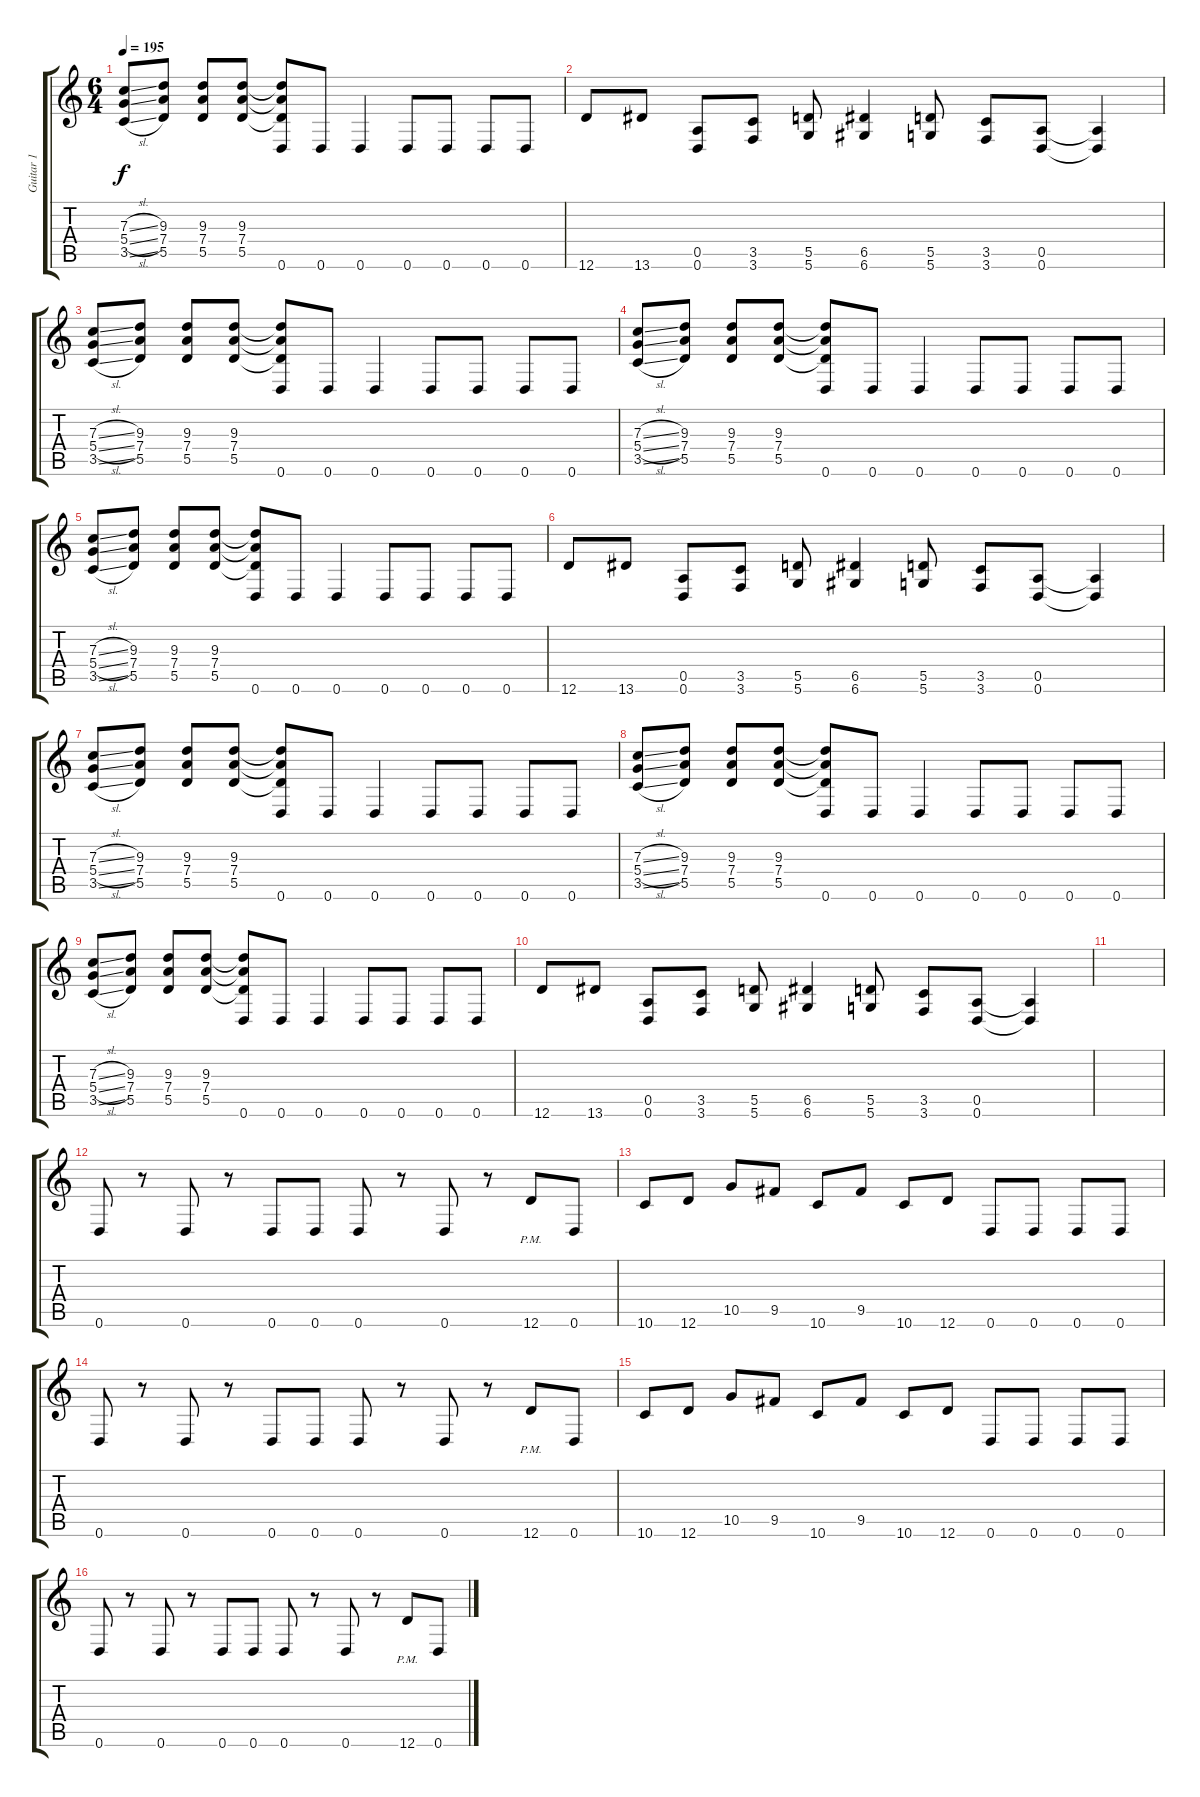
\track ("Guitar 1" "Guitar 1") {instrument distortionguitar}
\staff {score tabs}
\tuning (D4 A3 F3 D3 A2 D2) {hide}
\ts (6 4)
\tempo 195
\clef g2
\ks c
(7.3{sl} 5.4{sl} 3.5{sl}).8{dy f} (9.3 7.4 5.5).8 (9.3 7.4 5.5).8 (9.3 7.4 5.5).8 (9.3{t} 7.4{t} 5.5{t} 0.6).8 0.6.8 0.6.4 0.6.8 0.6.8 0.6.8 0.6.8 |
12.6.8 13.6.8 (0.5 0.6).8 (3.5 3.6).8 (5.5 5.6).8 (6.5 6.6).4 (5.5 5.6).8 (3.5 3.6).8 (0.5 0.6).8 (0.5{t} 0.6{t}).4 |
(7.3{sl} 5.4{sl} 3.5{sl}).8 (9.3 7.4 5.5).8 (9.3 7.4 5.5).8 (9.3 7.4 5.5).8 (9.3{t} 7.4{t} 5.5{t} 0.6).8 0.6.8 0.6.4 0.6.8 0.6.8 0.6.8 0.6.8 |
(7.3{sl} 5.4{sl} 3.5{sl}).8 (9.3 7.4 5.5).8 (9.3 7.4 5.5).8 (9.3 7.4 5.5).8 (9.3{t} 7.4{t} 5.5{t} 0.6).8 0.6.8 0.6.4 0.6.8 0.6.8 0.6.8 0.6.8 |
(7.3{sl} 5.4{sl} 3.5{sl}).8 (9.3 7.4 5.5).8 (9.3 7.4 5.5).8 (9.3 7.4 5.5).8 (9.3{t} 7.4{t} 5.5{t} 0.6).8 0.6.8 0.6.4 0.6.8 0.6.8 0.6.8 0.6.8 |
12.6.8 13.6.8 (0.5 0.6).8 (3.5 3.6).8 (5.5 5.6).8 (6.5 6.6).4 (5.5 5.6).8 (3.5 3.6).8 (0.5 0.6).8 (0.5{t} 0.6{t}).4 |
(7.3{sl} 5.4{sl} 3.5{sl}).8 (9.3 7.4 5.5).8 (9.3 7.4 5.5).8 (9.3 7.4 5.5).8 (9.3{t} 7.4{t} 5.5{t} 0.6).8 0.6.8 0.6.4 0.6.8 0.6.8 0.6.8 0.6.8 |
(7.3{sl} 5.4{sl} 3.5{sl}).8 (9.3 7.4 5.5).8 (9.3 7.4 5.5).8 (9.3 7.4 5.5).8 (9.3{t} 7.4{t} 5.5{t} 0.6).8 0.6.8 0.6.4 0.6.8 0.6.8 0.6.8 0.6.8 |
(7.3{sl} 5.4{sl} 3.5{sl}).8 (9.3 7.4 5.5).8 (9.3 7.4 5.5).8 (9.3 7.4 5.5).8 (9.3{t} 7.4{t} 5.5{t} 0.6).8 0.6.8 0.6.4 0.6.8 0.6.8 0.6.8 0.6.8 |
12.6.8 13.6.8 (0.5 0.6).8 (3.5 3.6).8 (5.5 5.6).8 (6.5 6.6).4 (5.5 5.6).8 (3.5 3.6).8 (0.5 0.6).8 (0.5{t} 0.6{t}).4 |
|
0.6.8{volume 16 balance 5} r.8 0.6.8 r.8 0.6.8 0.6.8 0.6.8 r.8 0.6.8 r.8 12.6{pm}.8 0.6.8 |
10.6.8 12.6.8 10.5.8 9.5.8 10.6.8 9.5.8 10.6.8 12.6.8 0.6.8 0.6.8 0.6.8 0.6.8 |
0.6.8 r.8 0.6.8 r.8 0.6.8 0.6.8 0.6.8 r.8 0.6.8 r.8 12.6{pm}.8 0.6.8 |
10.6.8 12.6.8 10.5.8 9.5.8 10.6.8 9.5.8 10.6.8 12.6.8 0.6.8 0.6.8 0.6.8 0.6.8 |
0.6.8 r.8 0.6.8 r.8 0.6.8 0.6.8 0.6.8 r.8 0.6.8 r.8 12.6{pm}.8 0.6.8
